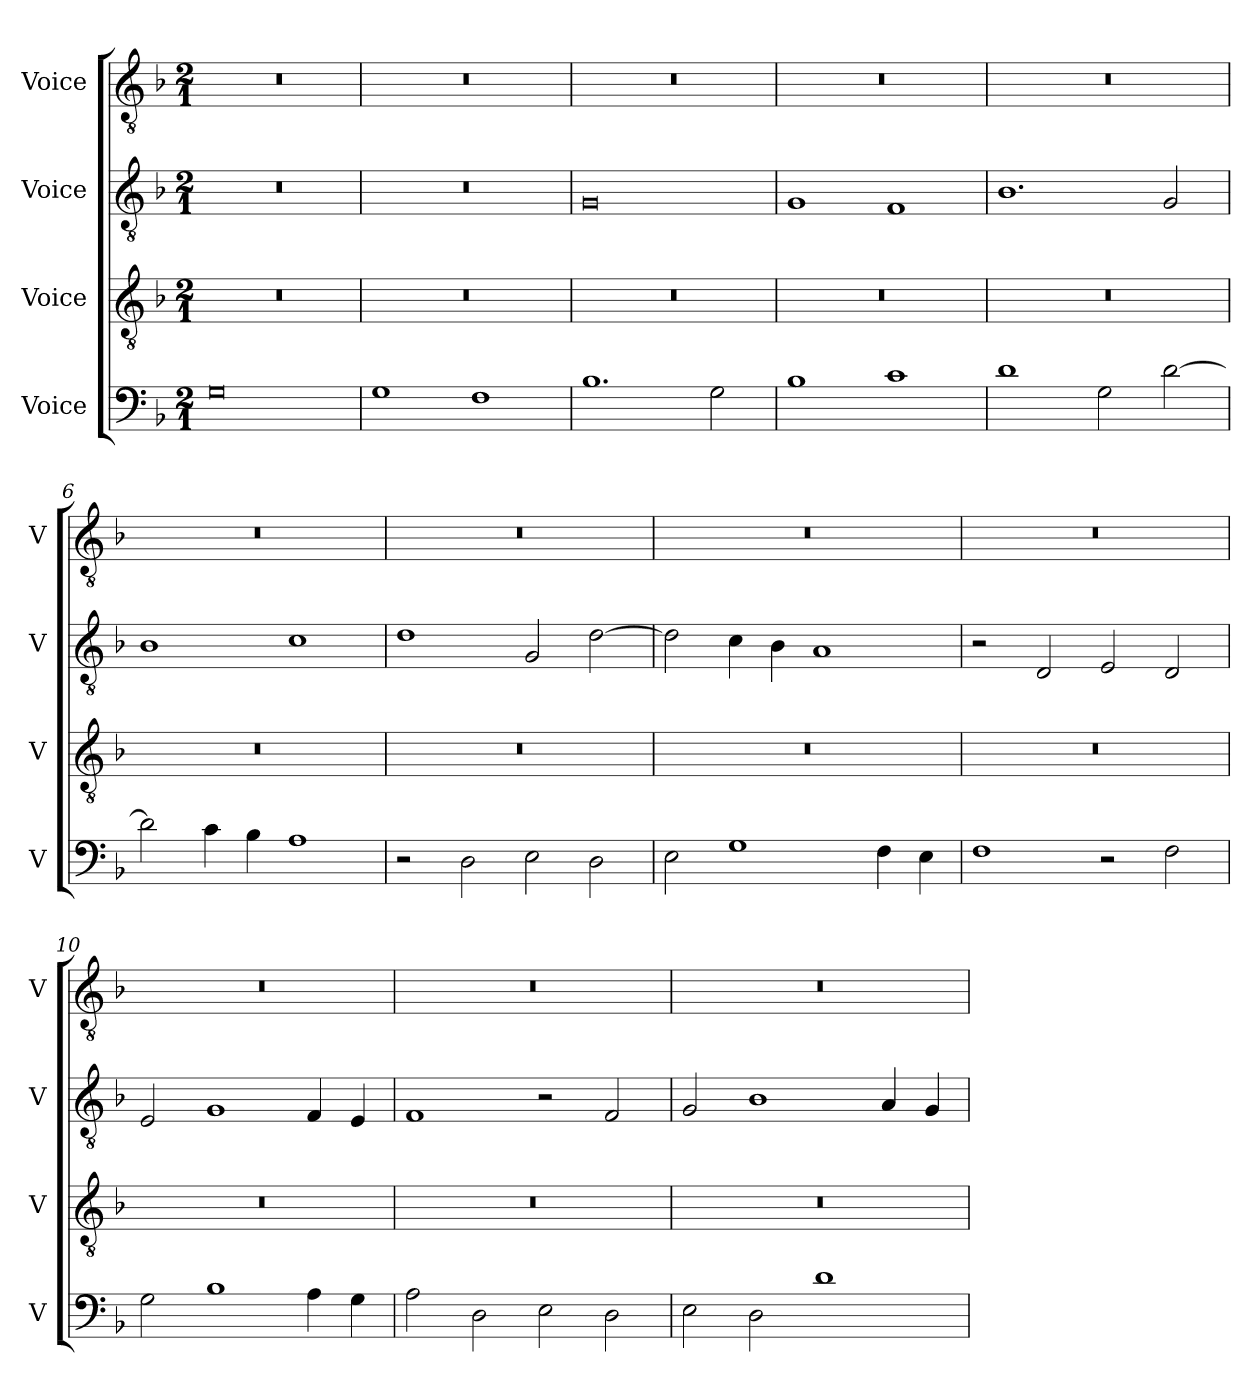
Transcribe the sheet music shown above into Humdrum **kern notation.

**kern	**kern	**kern	**kern
*part4	*part3	*part2	*part1
*staff4	*staff3	*staff2	*staff1
*I"Voice	*I"Voice	*I"Voice	*I"Voice
*I'V	*I'V	*I'V	*I'V
*clefF4	*clefGv2	*clefGv2	*clefGv2
*k[b-]	*k[b-]	*k[b-]	*k[b-]
*M2/1	*M2/1	*M2/1	*M2/1
=1	=1	=1	=1
0G	0r	0r	0r
=2	=2	=2	=2
1G	0r	0r	0r
1F	.	.	.
=3	=3	=3	=3
1.B-	0r	0G	0r
2G\	.	.	.
=4	=4	=4	=4
1B-	0r	1G	0r
1c	.	1F	.
=5	=5	=5	=5
1d	0r	1.B-	0r
2G\	.	.	.
[2d\	.	2G/	.
!!LO:LB:g=z
=6	=6	=6	=6
2d\]	0r	1B-	0r
4c\	.	.	.
4B-\	.	.	.
1A	.	1c	.
=7	=7	=7	=7
2r	0r	1d	0r
2D\	.	.	.
2E\	.	2G/	.
2D\	.	[2d\	.
=8	=8	=8	=8
2E\	0r	2d\]	0r
1G	.	4c\	.
.	.	4B-\	.
.	.	1A	.
4F\	.	.	.
4E\	.	.	.
=9	=9	=9	=9
1F	0r	2r	0r
.	.	2D/	.
2r	.	2E/	.
2F\	.	2D/	.
!!LO:LB:g=z
=10	=10	=10	=10
2G\	0r	2E/	0r
1B-	.	1G	.
4A\	.	4F/	.
4G\	.	4E/	.
=11	=11	=11	=11
2A\	0r	1F	0r
2D\	.	.	.
2E\	.	2r	.
2D\	.	2F/	.
=12	=12	=12	=12
2E\	0r	2G/	0r
2D\	.	1B-	.
1d	.	.	.
.	.	4A/	.
.	.	4G/	.
=	=	=	=
*-	*-	*-	*-
